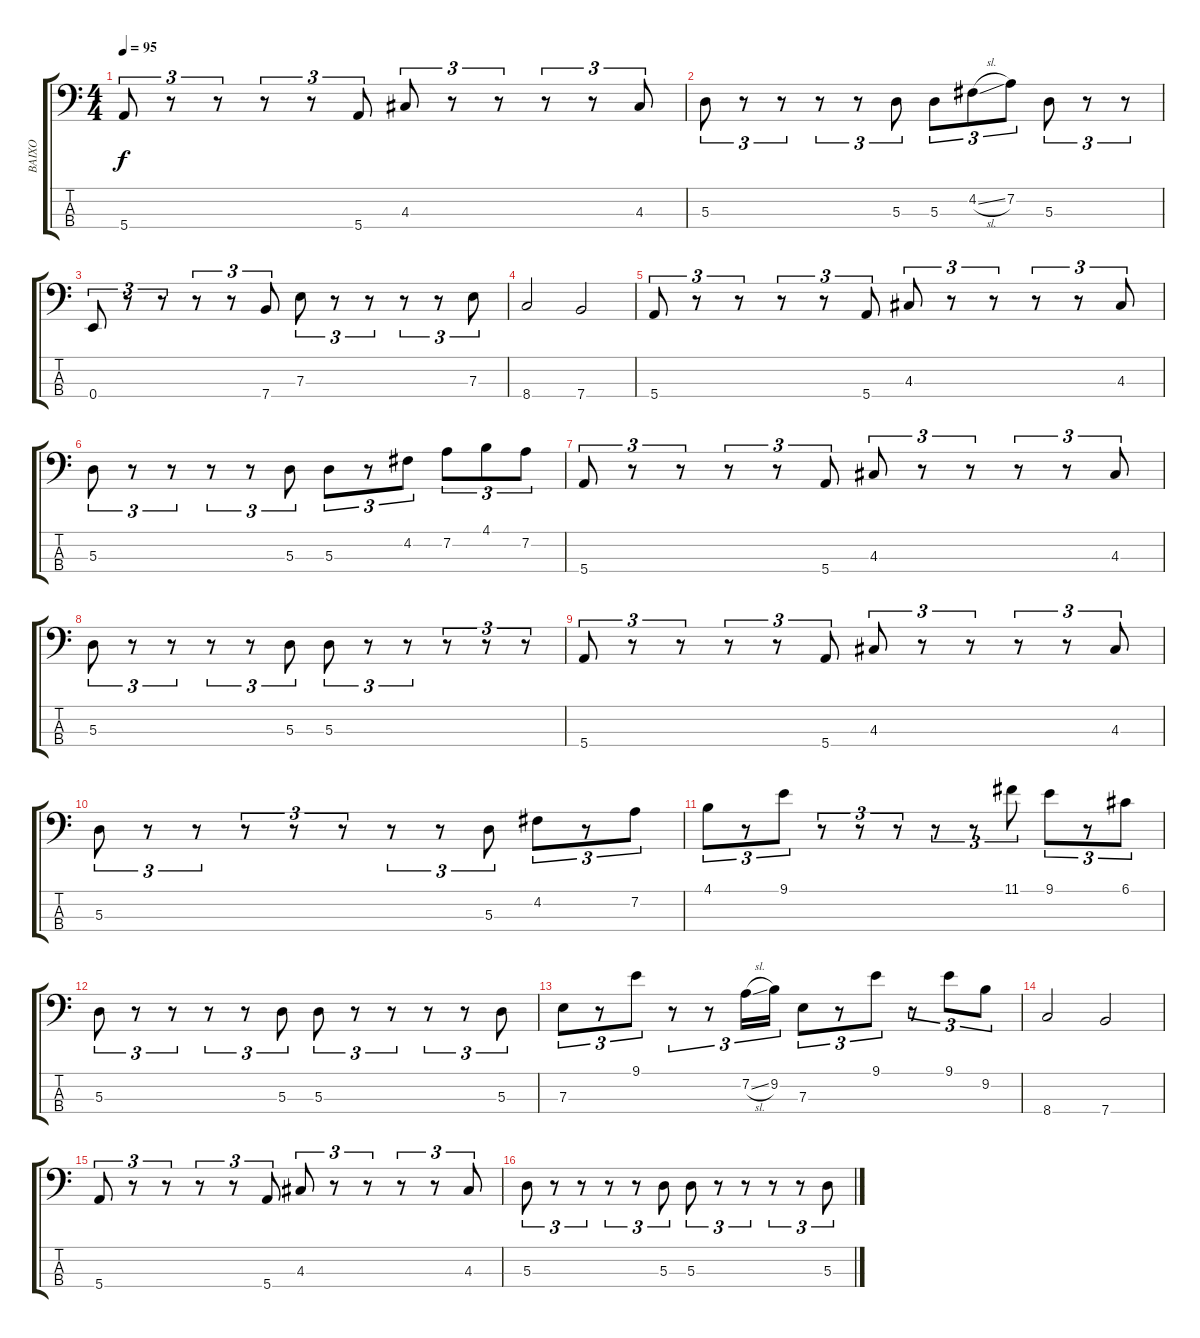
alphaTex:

\track ("BAIXO" "BAIXO") {instrument electricguitarmuted}
\staff {score tabs}
\tuning (G2 D2 A1 E1) {hide}
\ts (4 4)
\tempo 95
\clef f4
\ks c
5.4.8{tu (3 2) dy f} r.8{tu (3 2)} r.8{tu (3 2)} r.8{tu (3 2)} r.8{tu (3 2)} 5.4.8{tu (3 2)} 4.3.8{tu (3 2)} r.8{tu (3 2)} r.8{tu (3 2)} r.8{tu (3 2)} r.8{tu (3 2)} 4.3.8{tu (3 2)} |
5.3.8{tu (3 2)} r.8{tu (3 2)} r.8{tu (3 2)} r.8{tu (3 2)} r.8{tu (3 2)} 5.3.8{tu (3 2)} 5.3.8{tu (3 2)} 4.2{sl}.8{tu (3 2)} 7.2.8{tu (3 2)} 5.3.8{tu (3 2)} r.8{tu (3 2)} r.8{tu (3 2)} |
0.4.8{tu (3 2)} r.8{tu (3 2)} r.8{tu (3 2)} r.8{tu (3 2)} r.8{tu (3 2)} 7.4.8{tu (3 2)} 7.3.8{tu (3 2)} r.8{tu (3 2)} r.8{tu (3 2)} r.8{tu (3 2)} r.8{tu (3 2)} 7.3.8{tu (3 2)} |
8.4.2 7.4.2 |
5.4.8{tu (3 2)} r.8{tu (3 2)} r.8{tu (3 2)} r.8{tu (3 2)} r.8{tu (3 2)} 5.4.8{tu (3 2)} 4.3.8{tu (3 2)} r.8{tu (3 2)} r.8{tu (3 2)} r.8{tu (3 2)} r.8{tu (3 2)} 4.3.8{tu (3 2)} |
5.3.8{tu (3 2)} r.8{tu (3 2)} r.8{tu (3 2)} r.8{tu (3 2)} r.8{tu (3 2)} 5.3.8{tu (3 2)} 5.3.8{tu (3 2)} r.8{tu (3 2)} 4.2.8{tu (3 2)} 7.2.8{tu (3 2)} 4.1.8{tu (3 2)} 7.2.8{tu (3 2)} |
5.4.8{tu (3 2)} r.8{tu (3 2)} r.8{tu (3 2)} r.8{tu (3 2)} r.8{tu (3 2)} 5.4.8{tu (3 2)} 4.3.8{tu (3 2)} r.8{tu (3 2)} r.8{tu (3 2)} r.8{tu (3 2)} r.8{tu (3 2)} 4.3.8{tu (3 2)} |
5.3.8{tu (3 2)} r.8{tu (3 2)} r.8{tu (3 2)} r.8{tu (3 2)} r.8{tu (3 2)} 5.3.8{tu (3 2)} 5.3.8{tu (3 2)} r.8{tu (3 2)} r.8{tu (3 2)} r.8{tu (3 2)} r.8{tu (3 2)} r.8{tu (3 2)} |
5.4.8{tu (3 2)} r.8{tu (3 2)} r.8{tu (3 2)} r.8{tu (3 2)} r.8{tu (3 2)} 5.4.8{tu (3 2)} 4.3.8{tu (3 2)} r.8{tu (3 2)} r.8{tu (3 2)} r.8{tu (3 2)} r.8{tu (3 2)} 4.3.8{tu (3 2)} |
5.3.8{tu (3 2)} r.8{tu (3 2)} r.8{tu (3 2)} r.8{tu (3 2)} r.8{tu (3 2)} r.8{tu (3 2)} r.8{tu (3 2)} r.8{tu (3 2)} 5.3.8{tu (3 2)} 4.2.8{tu (3 2)} r.8{tu (3 2)} 7.2.8{tu (3 2)} |
4.1.8{tu (3 2)} r.8{tu (3 2)} 9.1.8{tu (3 2)} r.8{tu (3 2)} r.8{tu (3 2)} r.8{tu (3 2)} r.8{tu (3 2)} r.8{tu (3 2)} 11.1.8{tu (3 2)} 9.1.8{tu (3 2)} r.8{tu (3 2)} 6.1.8{tu (3 2)} |
5.3.8{tu (3 2)} r.8{tu (3 2)} r.8{tu (3 2)} r.8{tu (3 2)} r.8{tu (3 2)} 5.3.8{tu (3 2)} 5.3.8{tu (3 2)} r.8{tu (3 2)} r.8{tu (3 2)} r.8{tu (3 2)} r.8{tu (3 2)} 5.3.8{tu (3 2)} |
7.3.8{tu (3 2)} r.8{tu (3 2)} 9.1.8{tu (3 2)} r.8{tu (3 2)} r.8{tu (3 2)} 7.2{sl}.16{tu (3 2)} 9.2.16{tu (3 2)} 7.3.8{tu (3 2)} r.8{tu (3 2)} 9.1.8{tu (3 2)} r.8{tu (3 2)} 9.1.8{tu (3 2)} 9.2.8{tu (3 2)} |
8.4.2 7.4.2 |
5.4.8{tu (3 2)} r.8{tu (3 2)} r.8{tu (3 2)} r.8{tu (3 2)} r.8{tu (3 2)} 5.4.8{tu (3 2)} 4.3.8{tu (3 2)} r.8{tu (3 2)} r.8{tu (3 2)} r.8{tu (3 2)} r.8{tu (3 2)} 4.3.8{tu (3 2)} |
5.3.8{tu (3 2)} r.8{tu (3 2)} r.8{tu (3 2)} r.8{tu (3 2)} r.8{tu (3 2)} 5.3.8{tu (3 2)} 5.3.8{tu (3 2)} r.8{tu (3 2)} r.8{tu (3 2)} r.8{tu (3 2)} r.8{tu (3 2)} 5.3.8{tu (3 2)}
